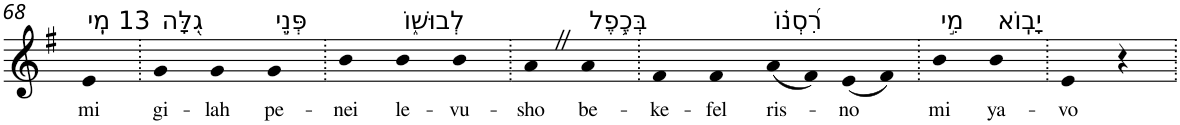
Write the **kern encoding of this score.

**kern	**text
*part1	*part1
*staff1	*staff1
*I"Piano	*
*I'Pno	*
!!LO:PB:g=z
*clefG2	*
*k[f#]	*
*G:	*
=68	=68
!LO:TX:a:t=13 מִֽי	!
!	!LO:LY:b
4e	mi
=69.	=69.
!LO:TX:a:t=גִ֭לָּה	!
!	!LO:LY:b
4g	gi-
!	!LO:LY:b
4g	-lah
!LO:TX:a:t=פְּנֵ֣י	!
!	!LO:LY:b
4g	pe-
=70.	=70.
!	!LO:LY:b
4b	-nei
!LO:TX:a:t=לְבוּשׁ֑וֹ	!
!	!LO:LY:b
4b	le-
!	!LO:LY:b
4b	-vu-
=71.	=71.
!	!LO:LY:b
4aZ	-sho
!LO:TX:a:t=בְּכֶ֥פֶל	!
!	!LO:LY:b
4a	be-
=72.	=72.
!	!LO:LY:b
4f#	-ke-
!	!LO:LY:b
4f#	-fel
!LO:TX:a:t=רִ֝סְנ֗וֹ	!
!	!LO:LY:b
(8a	ris-
8f#)	.
!	!LO:LY:b
(8e	-no
8f#)	.
=73.	=73.
!LO:TX:a:t=מִ֣י	!
!	!LO:LY:b
4b	mi
!LO:TX:a:t=יָבֽוֹא	!
!	!LO:LY:b
4b	ya-
=74.	=74.
!	!LO:LY:b
4e	-vo
4r	.
=.	=.
*-	*-
